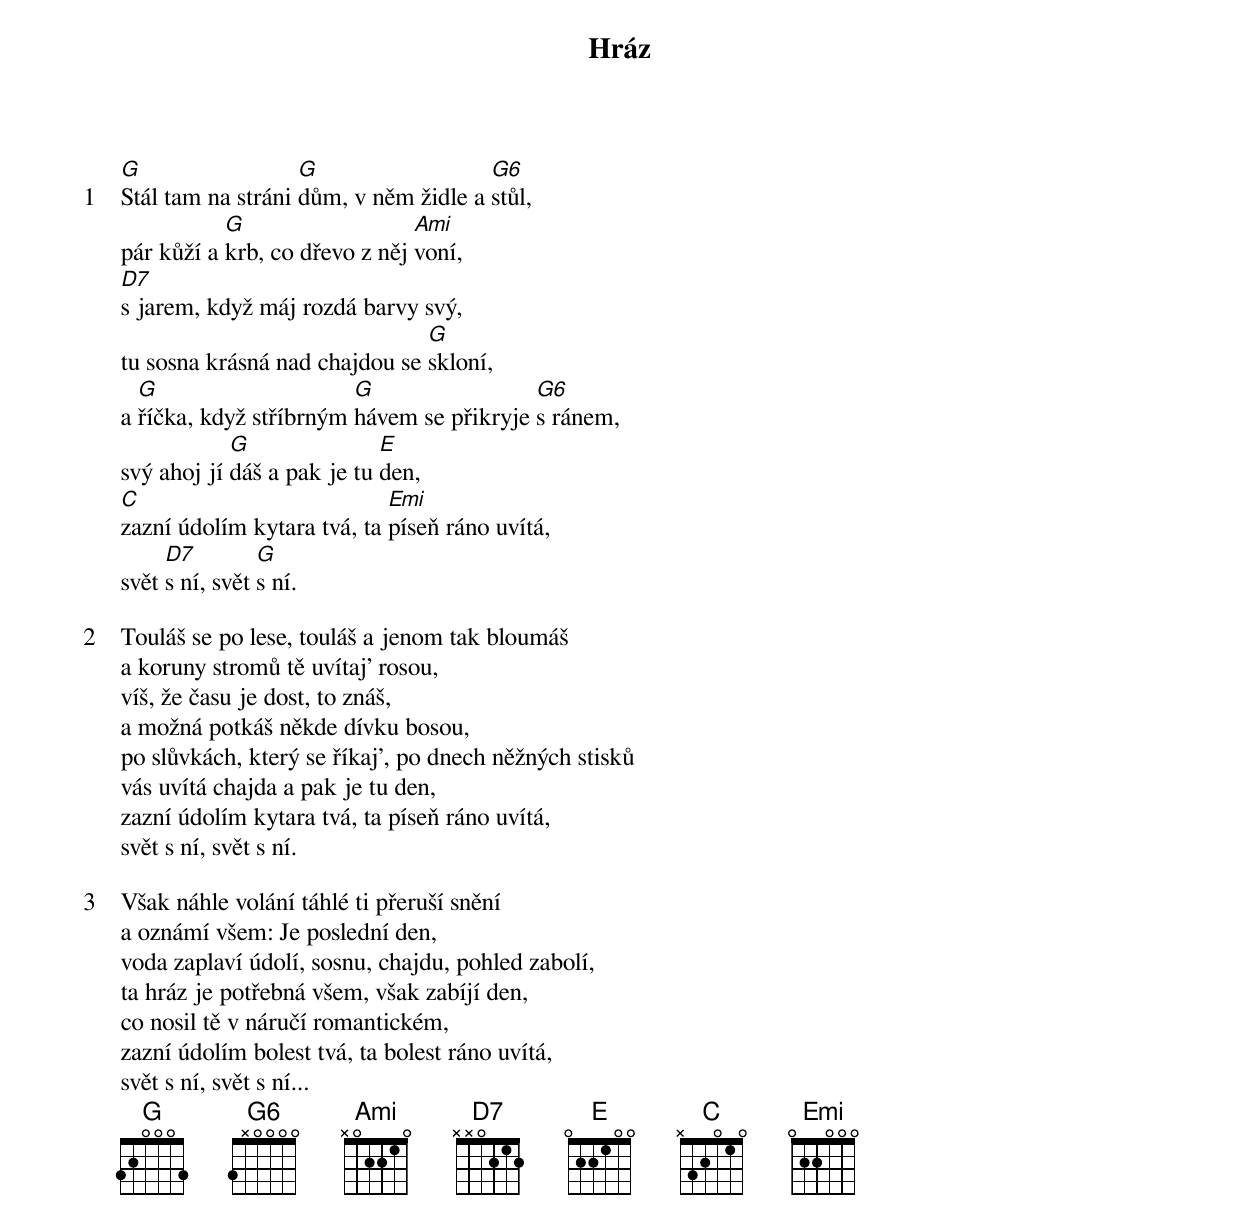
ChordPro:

{title: Hráz}
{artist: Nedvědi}
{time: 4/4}

{start_of_verse: 1}
[G]Stál tam na stráni [G]dům, v něm židle a [G6]stůl,
pár kůží a [G]krb, co dřevo z něj [Ami]voní,
[D7]s jarem, když máj rozdá barvy svý,
tu sosna krásná nad chajdou se [G]skloní,
a [G]říčka, když stříbrným [G]hávem se přikryje [G6]s ránem,
svý ahoj jí [G]dáš a pak je tu [E]den,
[C]zazní údolím kytara tvá, ta [Emi]píseň ráno uvítá,
svět [D7]s ní, svět [G]s ní.
{end_of_verse}

{start_of_verse: 2}
Touláš se po lese, touláš a jenom tak bloumáš
a koruny stromů tě uvítaj' rosou,
víš, že času je dost, to znáš,
a možná potkáš někde dívku bosou,
po slůvkách, který se říkaj', po dnech něžných stisků
vás uvítá chajda a pak je tu den,
zazní údolím kytara tvá, ta píseň ráno uvítá,
svět s ní, svět s ní.
{end_of_verse}

{start_of_verse: 3}
Však náhle volání táhlé ti přeruší snění
a oznámí všem: Je poslední den,
voda zaplaví údolí, sosnu, chajdu, pohled zabolí,
ta hráz je potřebná všem, však zabíjí den,
co nosil tě v náručí romantickém,
zazní údolím bolest tvá, ta bolest ráno uvítá,
svět s ní, svět s ní...
{end_of_verse}
